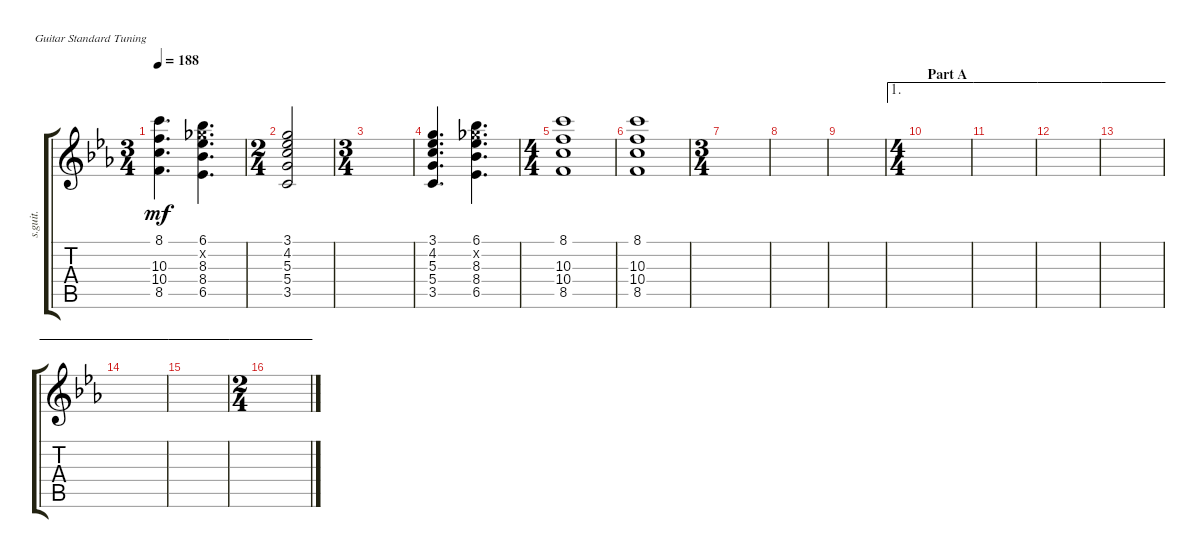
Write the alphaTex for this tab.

\bracketExtendMode groupsimilarinstruments
\multiBarRest
\track ("Steel Guitar" "s.guit.") {instrument acousticguitarsteel}
\staff {score tabs}
\tuning (E4 B3 G3 D3 A2 E2)
\ts (3 4)
\tempo 188
\clef g2
\ks cminor
(8.5{acc forcenatural} 10.4{acc forcenatural} 10.3{acc forcenatural} 8.1{acc forcenatural}).4{d dy mf beam Down} (6.5{acc b} 8.4{acc b} 8.3{acc b} 6.1{acc b} 7.2{x acc b}).4{d beam Down} |
\ts (2 4)
\beaming (8 2 2)
(3.5{acc forcenatural} 5.3{acc forcenatural} 4.2{acc b} 3.1{acc forcenatural} 5.4{acc forcenatural}).2{beam Up} |
\ts (3 4)
\beaming (8 2 2 2)
|
(3.5{acc forcenatural} 5.3{acc forcenatural} 4.2{acc b} 3.1{acc forcenatural} 5.4{acc forcenatural}).4{d beam Up} (6.5{acc b} 8.4{acc b} 8.3{acc b} 6.1{acc b} 7.2{x acc b}).4{d beam Down} |
\ts (4 4)
\beaming (8 2 2 2 2)
(8.5{acc forcenatural} 10.4{acc forcenatural} 10.3{acc forcenatural} 8.1{acc forcenatural}).1{beam Down} |
(8.5{acc forcenatural} 10.4{acc forcenatural} 10.3{acc forcenatural} 8.1{acc forcenatural}).1{beam Down} |
\ts (3 4)
\beaming (8 2 2 2)
|
|
|
\ae 1
\ts (4 4)
\beaming (8 2 2 2 2)
\section ("" "Part A")
|
\ae 1
|
\ae 1
|
\ae 1
|
\ae 1
|
\ae 1
|
\ae 1
\ts (2 4)
\beaming (8 2 2)
